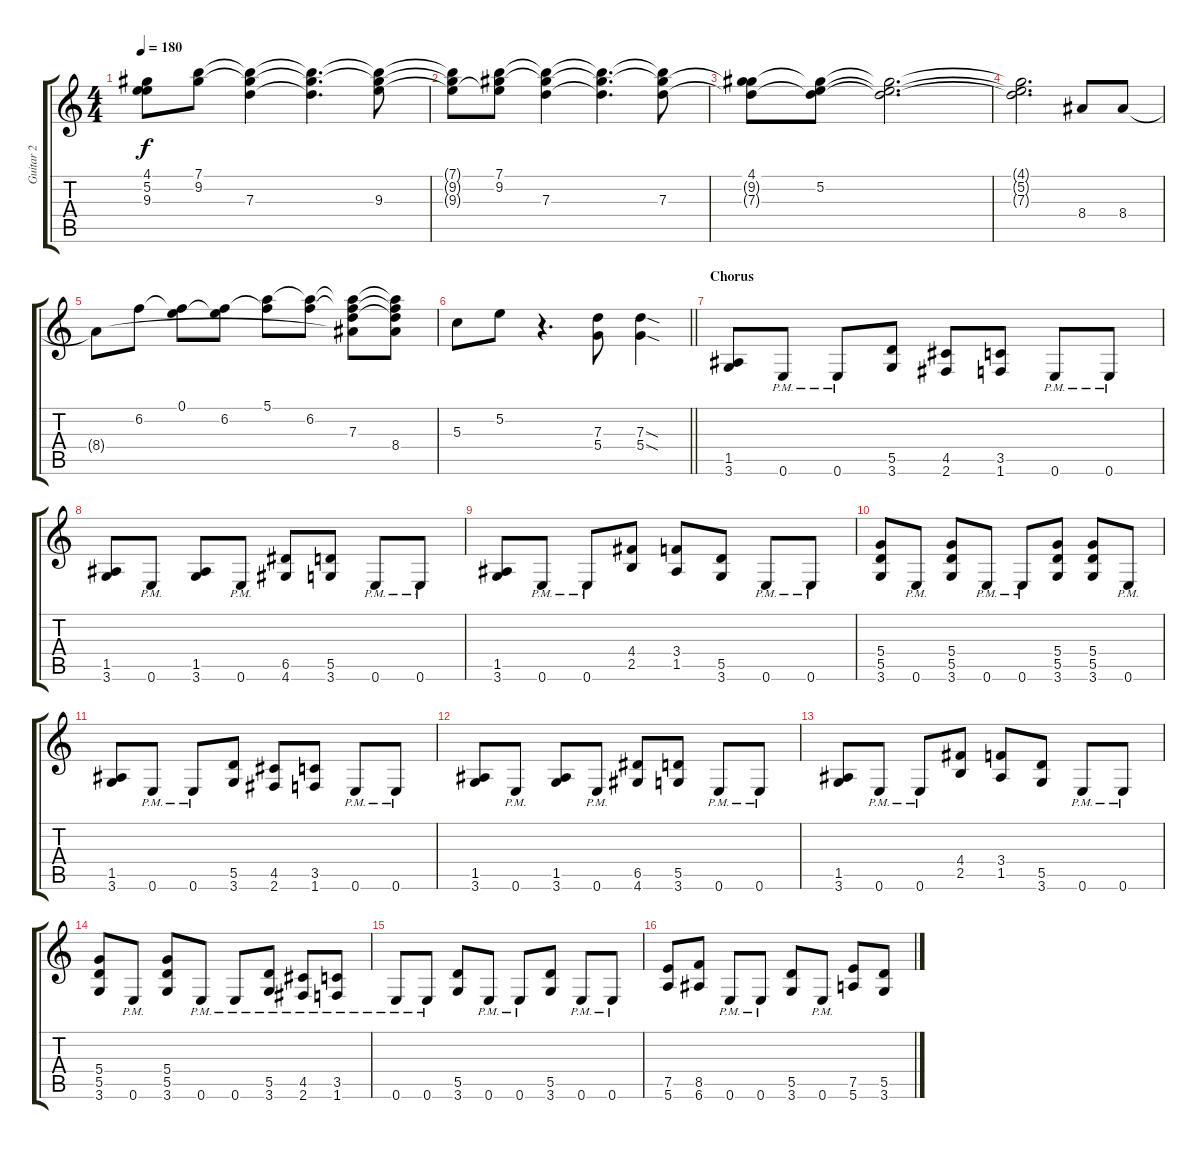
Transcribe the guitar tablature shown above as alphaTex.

\track ("Guitar 2" "Guitar 2") {instrument distortionguitar}
\staff {score tabs}
\tuning (E4 B3 G3 D3 A2 E2) {hide}
\ts (4 4)
\tempo 180
\clef g2
\ks c
(4.1{t} 5.2{t} 9.3{t}).8{dy f} (7.1 9.2).8 (7.1{t} 9.2{t} 7.3).4 (7.1{t} 9.2{t} 7.3{t}).4{d} (7.1{t} 9.2{t} 9.3).8 |
(7.1{t} 9.2{t} 9.3{t}).8 (7.1 9.2 9.3{t}).8 (7.1{t} 9.2{t} 7.3).4 (7.1{t} 9.2{t} 7.3{t}).4{d} (7.1{t} 9.2{t} 7.3).8 |
(4.1 9.2{t} 7.3{t}).8 (4.1{t} 5.2 7.3{t}).8 (4.1{t} 5.2{t} 7.3{t}).2{d} |
(4.1{t} 5.2{t} 7.3{t}).2{d} 8.4.8 8.4.8 |
8.4{t}.8 6.2.8 (0.1 6.2{t}).8 (0.1{t} 6.2).8 (5.1 6.2{t}).8 (5.1{t} 6.2).8 (5.1{t} 6.2{t} 7.3 8.4{t}).8 (5.1{t} 6.2{t} 7.3{t} 8.4).8 |
\barLineRight lightlight
5.3.8 5.2.8 r.4{d} (7.3 5.4).8{instrument distortionguitar} (7.3{sod} 5.4{sod}).4 |
\section ("" "Chorus")
(1.5 3.6).8 0.6{pm}.8 0.6{pm}.8 (5.5 3.6).8 (4.5 2.6).8 (3.5 1.6).8 0.6{pm}.8 0.6{pm}.8 |
(1.5 3.6).8 0.6{pm}.8 (1.5 3.6).8 0.6{pm}.8 (6.5 4.6).8 (5.5 3.6).8 0.6{pm}.8 0.6{pm}.8 |
(1.5 3.6).8 0.6{pm}.8 0.6{pm}.8 (4.4 2.5).8 (3.4 1.5).8 (5.5 3.6).8 0.6{pm}.8 0.6{pm}.8 |
(5.4 5.5 3.6).8 0.6{pm}.8 (5.4 5.5 3.6).8 0.6{pm}.8 0.6{pm}.8 (5.4 5.5 3.6).8 (5.4 5.5 3.6).8 0.6{pm}.8 |
(1.5 3.6).8 0.6{pm}.8 0.6{pm}.8 (5.5 3.6).8 (4.5 2.6).8 (3.5 1.6).8 0.6{pm}.8 0.6{pm}.8 |
(1.5 3.6).8 0.6{pm}.8 (1.5 3.6).8 0.6{pm}.8 (6.5 4.6).8 (5.5 3.6).8 0.6{pm}.8 0.6{pm}.8 |
(1.5 3.6).8 0.6{pm}.8 0.6{pm}.8 (4.4 2.5).8 (3.4 1.5).8 (5.5 3.6).8 0.6{pm}.8 0.6{pm}.8 |
(5.4 5.5 3.6).8 0.6{pm}.8 (5.4 5.5 3.6).8 0.6{pm}.8 0.6{pm}.8 (5.5{pm} 3.6{pm}).8 (4.5{pm} 2.6{pm}).8 (3.5{pm} 1.6{pm}).8 |
0.6{pm}.8 0.6{pm}.8 (5.5 3.6).8 0.6{pm}.8 0.6{pm}.8 (5.5 3.6).8 0.6{pm}.8 0.6{pm}.8 |
(7.5 5.6).8 (8.5 6.6).8 0.6{pm}.8 0.6{pm}.8 (5.5 3.6).8 0.6{pm}.8 (7.5 5.6).8 (5.5 3.6).8
